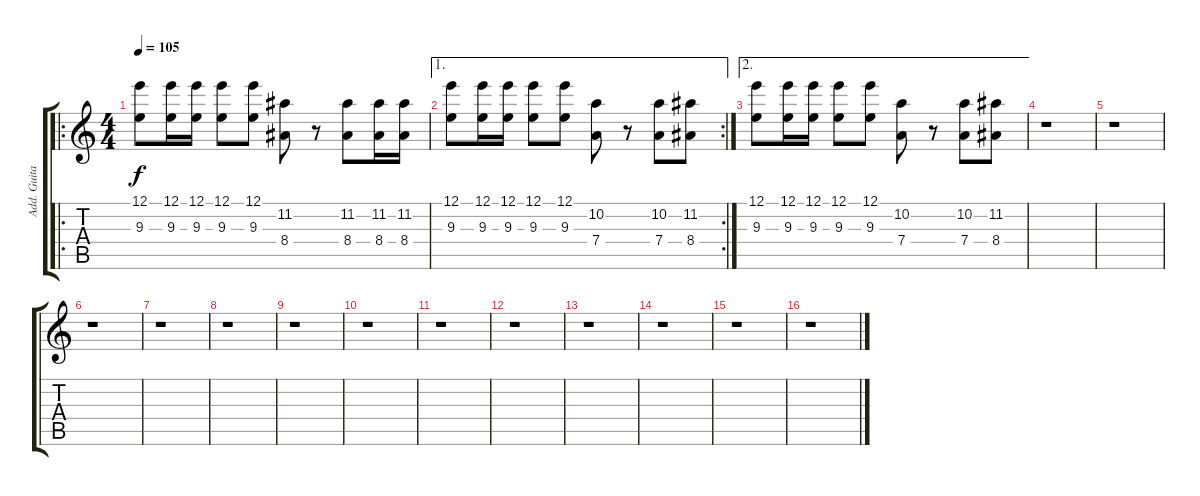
\track ("Add. Guitar 1" "Add. Guita") {instrument electricguitarclean}
\staff {score tabs}
\tuning (E4 B3 G3 D3 A2 E2) {hide}
\ro
\ts (4 4)
\tempo 105
\clef g2
\ks c
(12.1 9.3).8{dy f volume 9 balance 16 instrument stringensemble1} (12.1 9.3).16 (12.1 9.3).16 (12.1 9.3).8 (12.1 9.3).8 (11.2 8.4).8 r.8 (11.2 8.4).8 (11.2 8.4).16 (11.2 8.4).16 |
\ae 1
\rc 2
(12.1 9.3).8 (12.1 9.3).16 (12.1 9.3).16 (12.1 9.3).8 (12.1 9.3).8 (10.2 7.4).8 r.8 (10.2 7.4).8 (11.2 8.4).8 |
\ae 2
(12.1 9.3).8 (12.1 9.3).16 (12.1 9.3).16 (12.1 9.3).8 (12.1 9.3).8 (10.2 7.4).8 r.8 (10.2 7.4).8 (11.2 8.4).8 |
r.1 |
r.1 |
r.1 |
r.1 |
r.1 |
r.1 |
r.1 |
r.1 |
r.1 |
r.1 |
r.1 |
r.1 |
r.1
